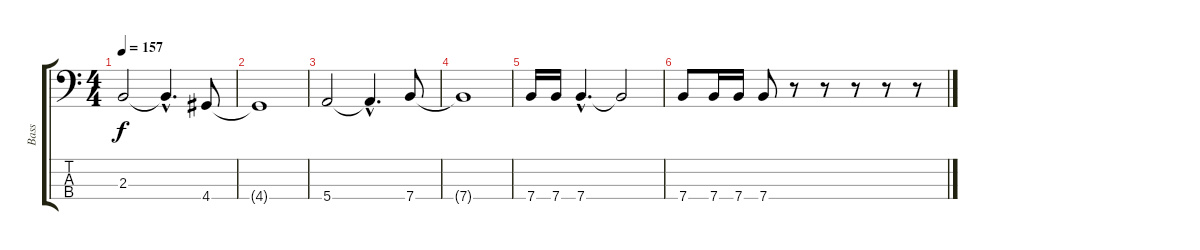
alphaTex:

\track ("Bass" "Bass") {instrument electricbasspick}
\staff {score tabs}
\tuning (G2 D2 A1 E1) {hide}
\ts (4 4)
\tempo 157
\clef f4
\ks c
2.3.2{dy f} 2.3{hac t}.4{d} 4.4.8 |
4.4{t}.1 |
5.4.2 5.4{hac t}.4{d} 7.4.8 |
7.4{t}.1 |
7.4.16 7.4.16 7.4{hac}.4{d} 7.4{t}.2 |
7.4.8 7.4.16 7.4.16 7.4.8 r.8 r.8 r.8 r.8 r.8
